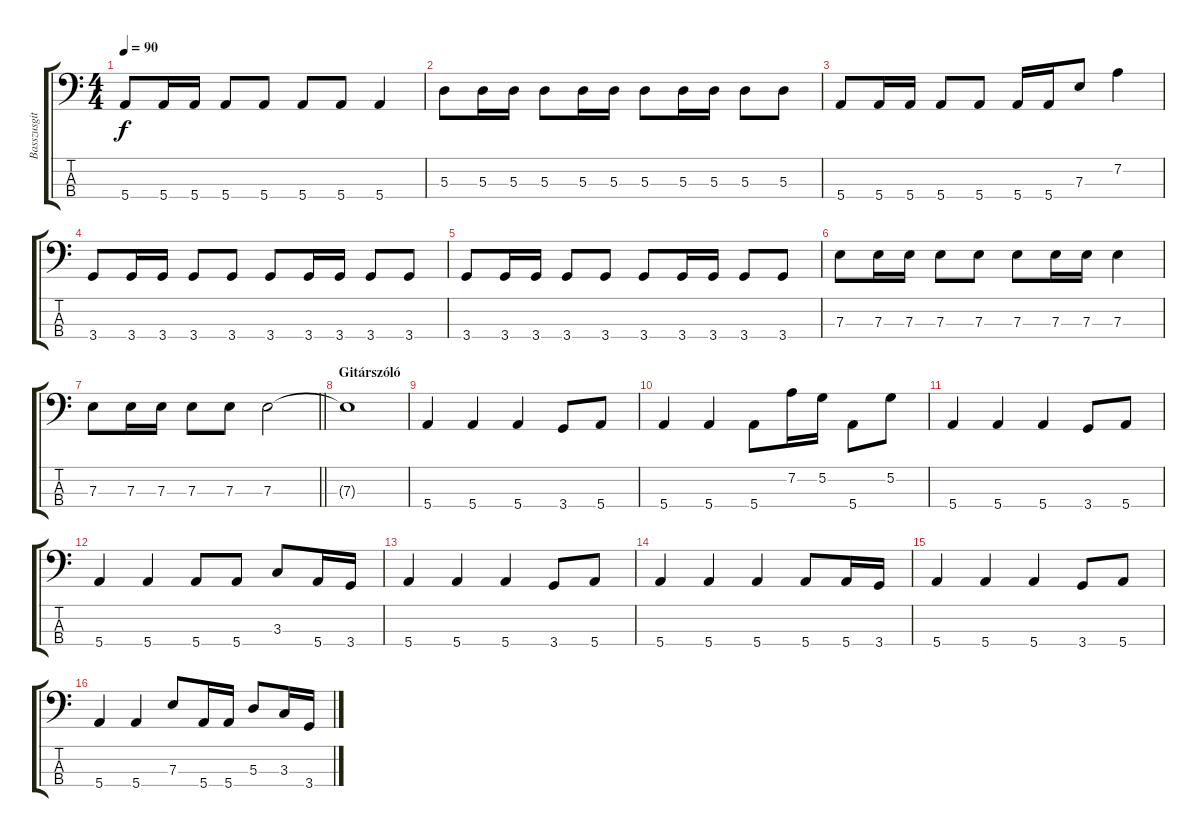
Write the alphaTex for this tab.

\track ("Basszusgitár (Roger Glover)" "Basszusgit") {instrument electricbassfinger}
\staff {score tabs}
\tuning (G2 D2 A1 E1) {hide}
\ts (4 4)
\tempo 90
\clef f4
\ks c
5.4.8{dy f} 5.4.16 5.4.16 5.4.8 5.4.8 5.4.8 5.4.8 5.4.4 |
5.3.8 5.3.16 5.3.16 5.3.8 5.3.16 5.3.16 5.3.8 5.3.16 5.3.16 5.3.8 5.3.8 |
5.4.8 5.4.16 5.4.16 5.4.8 5.4.8 5.4.16 5.4.16 7.3.8 7.2.4 |
3.4.8 3.4.16 3.4.16 3.4.8 3.4.8 3.4.8 3.4.16 3.4.16 3.4.8 3.4.8 |
3.4.8 3.4.16 3.4.16 3.4.8 3.4.8 3.4.8 3.4.16 3.4.16 3.4.8 3.4.8 |
7.3.8 7.3.16 7.3.16 7.3.8 7.3.8 7.3.8 7.3.16 7.3.16 7.3.4 |
\barLineRight lightlight
7.3.8 7.3.16 7.3.16 7.3.8 7.3.8 7.3.2 |
\section ("" "Gitárszóló")
7.3{t}.1 |
5.4.4 5.4.4 5.4.4 3.4.8 5.4.8 |
5.4.4 5.4.4 5.4.8 7.2.16 5.2.16 5.4.8 5.2.8 |
5.4.4 5.4.4 5.4.4 3.4.8 5.4.8 |
5.4.4 5.4.4 5.4.8 5.4.8 3.3.8 5.4.16 3.4.16 |
5.4.4 5.4.4 5.4.4 3.4.8 5.4.8 |
5.4.4 5.4.4 5.4.4 5.4.8 5.4.16 3.4.16 |
5.4.4 5.4.4 5.4.4 3.4.8 5.4.8 |
5.4.4 5.4.4 7.3.8 5.4.16 5.4.16 5.3.8 3.3.16 3.4.16
